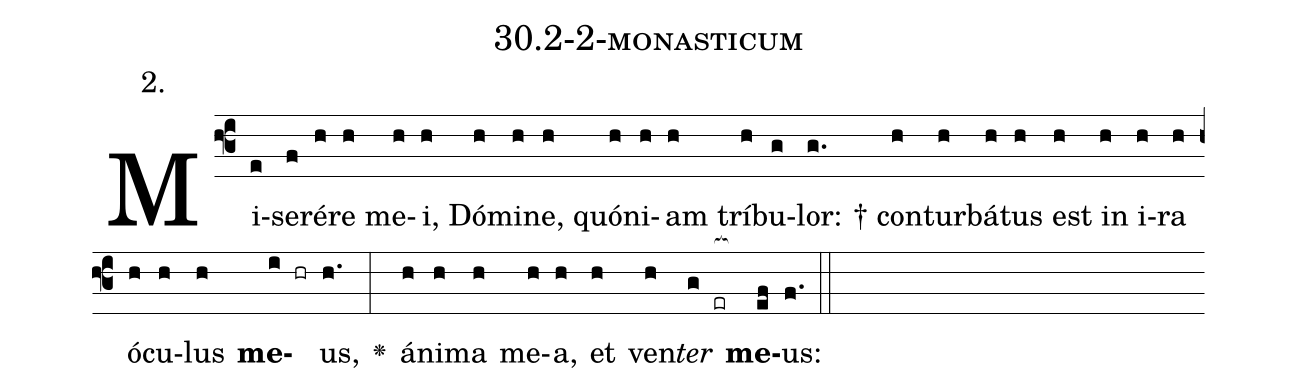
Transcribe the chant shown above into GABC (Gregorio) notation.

name: 30.2-2-monasticum;
annotation: 2.;
%%
(f3)Mi(e)se(f)ré(h)re(h) me(h)i,(h) Dó(h)mi(h)ne,(h) quón(h)i(h)am(h) trí(h)bu(g)lor: †(g.) con(h)tur(h)bá(h)tus(h) est(h) in(h) i(h)ra(h) ó(h)cu(h)lus(h) <b>me</b>(i hr)us,(h.) <v>\greheightstar</v>(:) á(h)ni(h)ma(h) me(h)a,(h) et(h) ven(h)<i>ter</i>(g er[ocb:1{]) <b>me</b>(ef[ocb:0}])us:(f.) (::)


%E(h) u(h) o(h) u(g) a(ef) e.(f.) (::)
